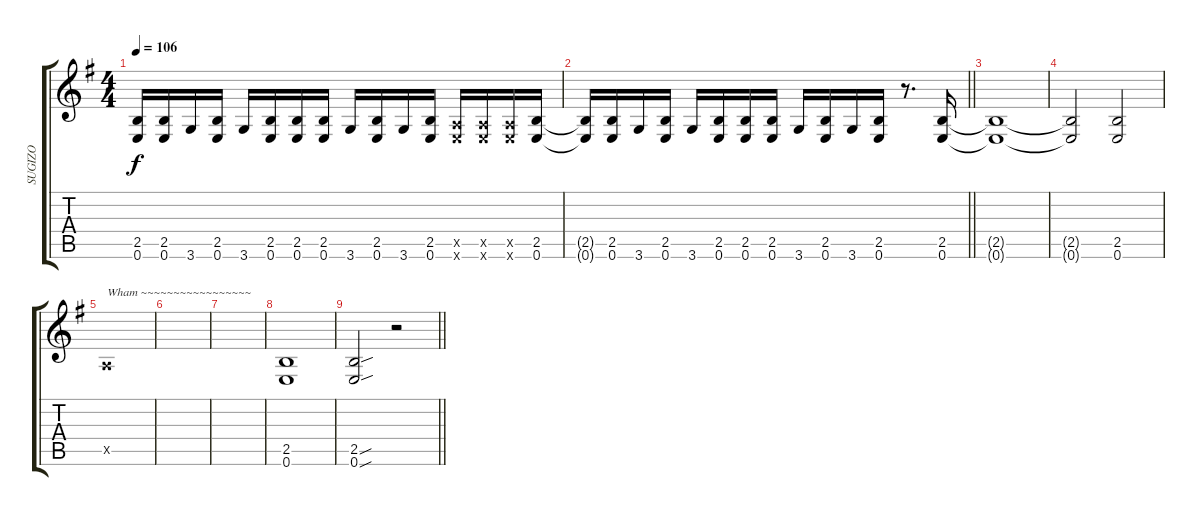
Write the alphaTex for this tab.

\track ("SUGIZO" "SUGIZO") {instrument distortionguitar}
\staff {score tabs}
\tuning (E4 B3 G3 D3 A2 E2) {hide}
\ts (4 4)
\tempo 106
\clef g2
\ks g
(2.5{t} 0.6{t}).16{dy f} (2.5 0.6).16 3.6.16 (2.5 0.6).16 3.6.16 (2.5 0.6).16 (2.5 0.6).16 (2.5 0.6).16 3.6.16 (2.5 0.6).16 3.6.16 (2.5 0.6).16 (0.5{x} 0.6{x}).16 (0.5{x} 0.6{x}).16 (0.5{x} 0.6{x}).16 (2.5 0.6).16 |
\barLineRight lightlight
(2.5{t} 0.6{t}).16 (2.5 0.6).16 3.6.16 (2.5 0.6).16 3.6.16 (2.5 0.6).16 (2.5 0.6).16 (2.5 0.6).16 3.6.16 (2.5 0.6).16 3.6.16 (2.5 0.6).16 r.8{d} (2.5 0.6).16 |
(2.5{t} 0.6{t}).1 |
(2.5{t} 0.6{t}).2 (2.5 0.6).2 |
0.5{x}.1{txt "Wham ~~~~~~~~~~~~~~~~~"} |
|
|
(2.5 0.6).1 |
\barLineRight lightlight
(2.5{sou} 0.6{sou}).2 r.2
